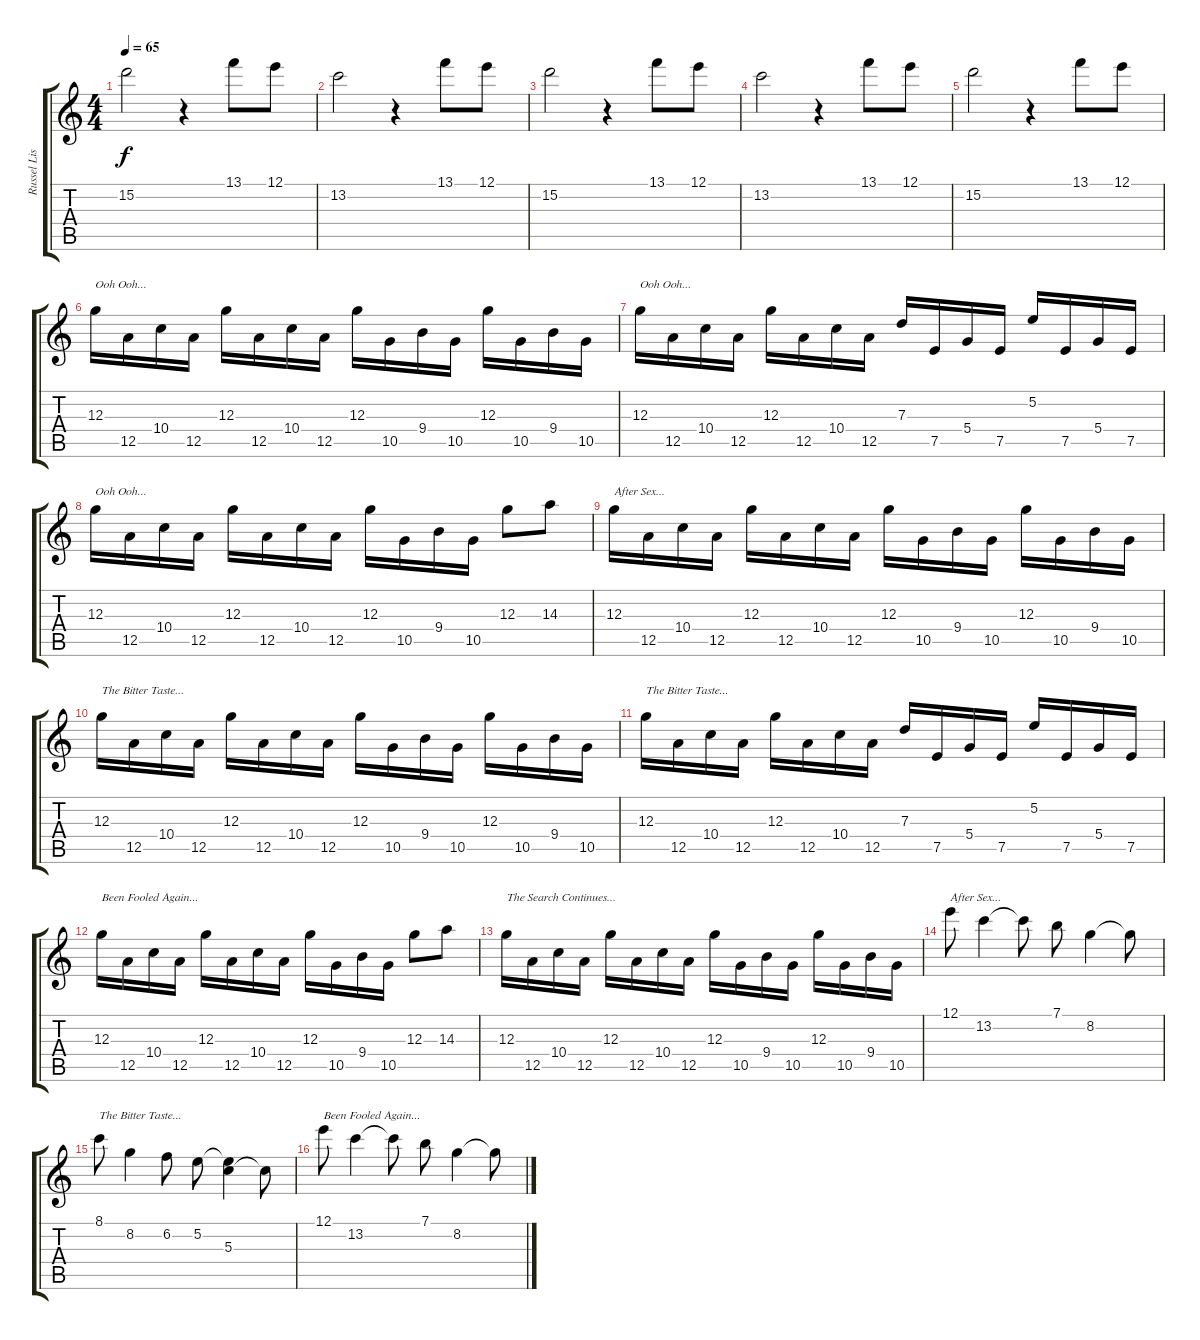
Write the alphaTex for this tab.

\track ("Russel Lissack" "Russel Lis") {instrument electricguitarjazz}
\staff {score tabs}
\tuning (E4 B3 G3 D3 A2 E2) {hide}
\ts (4 4)
\tempo 65
\clef g2
\ks c
15.2.2{dy f} r.4 13.1.8 12.1.8 |
13.2.2 r.4 13.1.8 12.1.8 |
15.2.2 r.4 13.1.8 12.1.8 |
13.2.2 r.4 13.1.8 12.1.8 |
15.2.2 r.4 13.1.8 12.1.8 |
12.3.16{txt "Ooh Ooh..."} 12.5.16 10.4.16 12.5.16 12.3.16 12.5.16 10.4.16 12.5.16 12.3.16 10.5.16 9.4.16 10.5.16 12.3.16 10.5.16 9.4.16 10.5.16 |
12.3.16{txt "Ooh Ooh..."} 12.5.16 10.4.16 12.5.16 12.3.16 12.5.16 10.4.16 12.5.16 7.3.16 7.5.16 5.4.16 7.5.16 5.2.16 7.5.16 5.4.16 7.5.16 |
12.3.16{txt "Ooh Ooh..."} 12.5.16 10.4.16 12.5.16 12.3.16 12.5.16 10.4.16 12.5.16 12.3.16 10.5.16 9.4.16 10.5.16 12.3.8 14.3.8 |
12.3.16{txt "After Sex..."} 12.5.16 10.4.16 12.5.16 12.3.16 12.5.16 10.4.16 12.5.16 12.3.16 10.5.16 9.4.16 10.5.16 12.3.16 10.5.16 9.4.16 10.5.16 |
12.3.16{txt "The Bitter Taste..."} 12.5.16 10.4.16 12.5.16 12.3.16 12.5.16 10.4.16 12.5.16 12.3.16 10.5.16 9.4.16 10.5.16 12.3.16 10.5.16 9.4.16 10.5.16 |
12.3.16{txt "The Bitter Taste..."} 12.5.16 10.4.16 12.5.16 12.3.16 12.5.16 10.4.16 12.5.16 7.3.16 7.5.16 5.4.16 7.5.16 5.2.16 7.5.16 5.4.16 7.5.16 |
12.3.16{txt "Been Fooled Again..."} 12.5.16 10.4.16 12.5.16 12.3.16 12.5.16 10.4.16 12.5.16 12.3.16 10.5.16 9.4.16 10.5.16 12.3.8 14.3.8 |
12.3.16{txt "The Search Continues..."} 12.5.16 10.4.16 12.5.16 12.3.16 12.5.16 10.4.16 12.5.16 12.3.16 10.5.16 9.4.16 10.5.16 12.3.16 10.5.16 9.4.16 10.5.16 |
12.1.8{txt "After Sex..."} 13.2.4 13.2{t}.8 7.1.8 8.2.4 8.2{t}.8 |
8.1.8{txt "The Bitter Taste..."} 8.2.4 6.2.8 5.2.8 (5.2{t} 5.3).4 5.3{t}.8 |
12.1.8{txt "Been Fooled Again..."} 13.2.4 13.2{t}.8 7.1.8 8.2.4 8.2{t}.8
